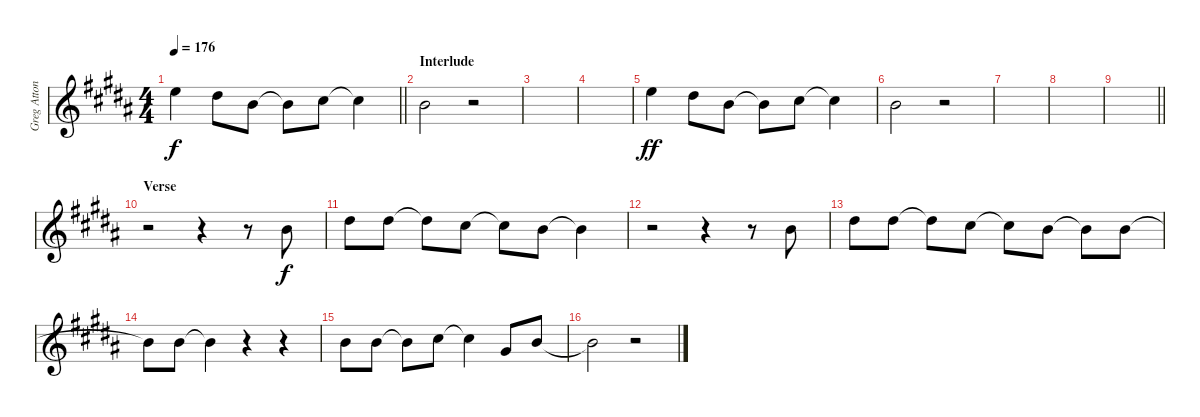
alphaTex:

\track ("Greg Attonito - Vocals" "Greg Atton") {instrument overdrivenguitar}
\staff {score}
\tuning (E4 B3 G3 D3 A2 E2) {hide}
\ts (4 4)
\tempo 176
\clef g2
\barLineRight lightlight
\ks b
5.2.4{dy f} 4.2.8 0.2.8 0.2{t}.8 6.3.8 6.3{t}.4 |
\section ("" "Interlude")
4.3.2 r.2 |
|
|
5.2.4{dy ff} 4.2.8 0.2.8 0.2{t}.8 6.3.8 6.3{t}.4 |
4.3.2 r.2 |
|
|
\barLineRight lightlight
|
\section ("" "Verse")
r.2{volume 9} r.4 r.8 0.2.8{dy f} |
8.3.8 4.2.8 4.2{t}.8 2.2.8 2.2{t}.8 0.2.8 0.2{t}.4 |
r.2 r.4 r.8 0.2.8 |
4.2.8 8.3.8 8.3{t}.8 2.2.8 2.2{t}.8 0.2.8 0.2{t}.8 0.2.8 |
0.2{t}.8 0.2.8 0.2{t}.4 r.4 r.4 |
0.2.8 0.2.8 0.2{t}.8 11.4.8 11.4{t}.4 1.3.8 0.2.8 |
0.2{t}.2 r.2
